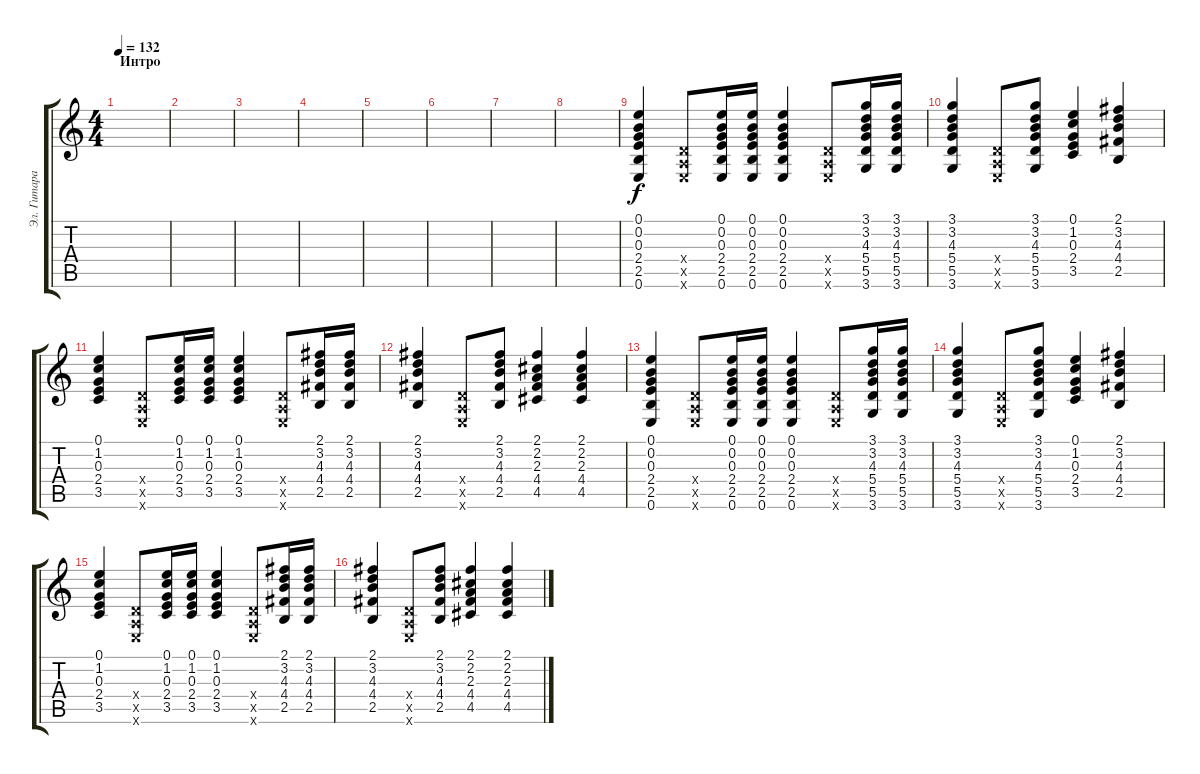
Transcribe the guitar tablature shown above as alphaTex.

\track ("Эл. Гитара" "Эл. Гитара") {instrument distortionguitar}
\staff {score tabs}
\tuning (E4 B3 G3 D3 A2 E2) {hide}
\ts (4 4)
\section ("" "Интро")
\tempo 132
\clef g2
\ks c
|
|
|
|
|
|
|
|
(0.1 0.2 0.3 2.4 2.5 0.6).4 (0.4{x} 0.5{x} 0.6{x}).8 (0.1 0.2 0.3 2.4 2.5 0.6).16 (0.1 0.2 0.3 2.4 2.5 0.6).16 (0.1 0.2 0.3 2.4 2.5 0.6).4 (0.4{x} 0.5{x} 0.6{x}).8 (3.1 3.2 4.3 5.4 5.5 3.6).16 (3.1 3.2 4.3 5.4 5.5 3.6).16 |
(3.1 3.2 4.3 5.4 5.5 3.6).4 (0.4{x} 0.5{x} 0.6{x}).8 (3.1 3.2 4.3 5.4 5.5 3.6).8 (0.1 1.2 0.3 2.4 3.5).4 (2.1 3.2 4.3 4.4 2.5).4 |
(0.1 1.2 0.3 2.4 3.5).4 (0.4{x} 0.5{x} 0.6{x}).8 (0.1 1.2 0.3 2.4 3.5).16 (0.1 1.2 0.3 2.4 3.5).16 (0.1 1.2 0.3 2.4 3.5).4 (0.4{x} 0.5{x} 0.6{x}).8 (2.1 3.2 4.3 4.4 2.5).16 (2.1 3.2 4.3 4.4 2.5).16 |
(2.1 3.2 4.3 4.4 2.5).4 (0.4{x} 0.5{x} 0.6{x}).8 (2.1 3.2 4.3 4.4 2.5).8 (2.1 2.2 2.3 4.4 4.5).4 (2.1 2.2 2.3 4.4 4.5).4 |
(0.1 0.2 0.3 2.4 2.5 0.6).4 (0.4{x} 0.5{x} 0.6{x}).8 (0.1 0.2 0.3 2.4 2.5 0.6).16 (0.1 0.2 0.3 2.4 2.5 0.6).16 (0.1 0.2 0.3 2.4 2.5 0.6).4 (0.4{x} 0.5{x} 0.6{x}).8 (3.1 3.2 4.3 5.4 5.5 3.6).16 (3.1 3.2 4.3 5.4 5.5 3.6).16 |
(3.1 3.2 4.3 5.4 5.5 3.6).4 (0.4{x} 0.5{x} 0.6{x}).8 (3.1 3.2 4.3 5.4 5.5 3.6).8 (0.1 1.2 0.3 2.4 3.5).4 (2.1 3.2 4.3 4.4 2.5).4 |
(0.1 1.2 0.3 2.4 3.5).4 (0.4{x} 0.5{x} 0.6{x}).8 (0.1 1.2 0.3 2.4 3.5).16 (0.1 1.2 0.3 2.4 3.5).16 (0.1 1.2 0.3 2.4 3.5).4 (0.4{x} 0.5{x} 0.6{x}).8 (2.1 3.2 4.3 4.4 2.5).16 (2.1 3.2 4.3 4.4 2.5).16 |
(2.1 3.2 4.3 4.4 2.5).4 (0.4{x} 0.5{x} 0.6{x}).8 (2.1 3.2 4.3 4.4 2.5).8 (2.1 2.2 2.3 4.4 4.5).4 (2.1 2.2 2.3 4.4 4.5).4
